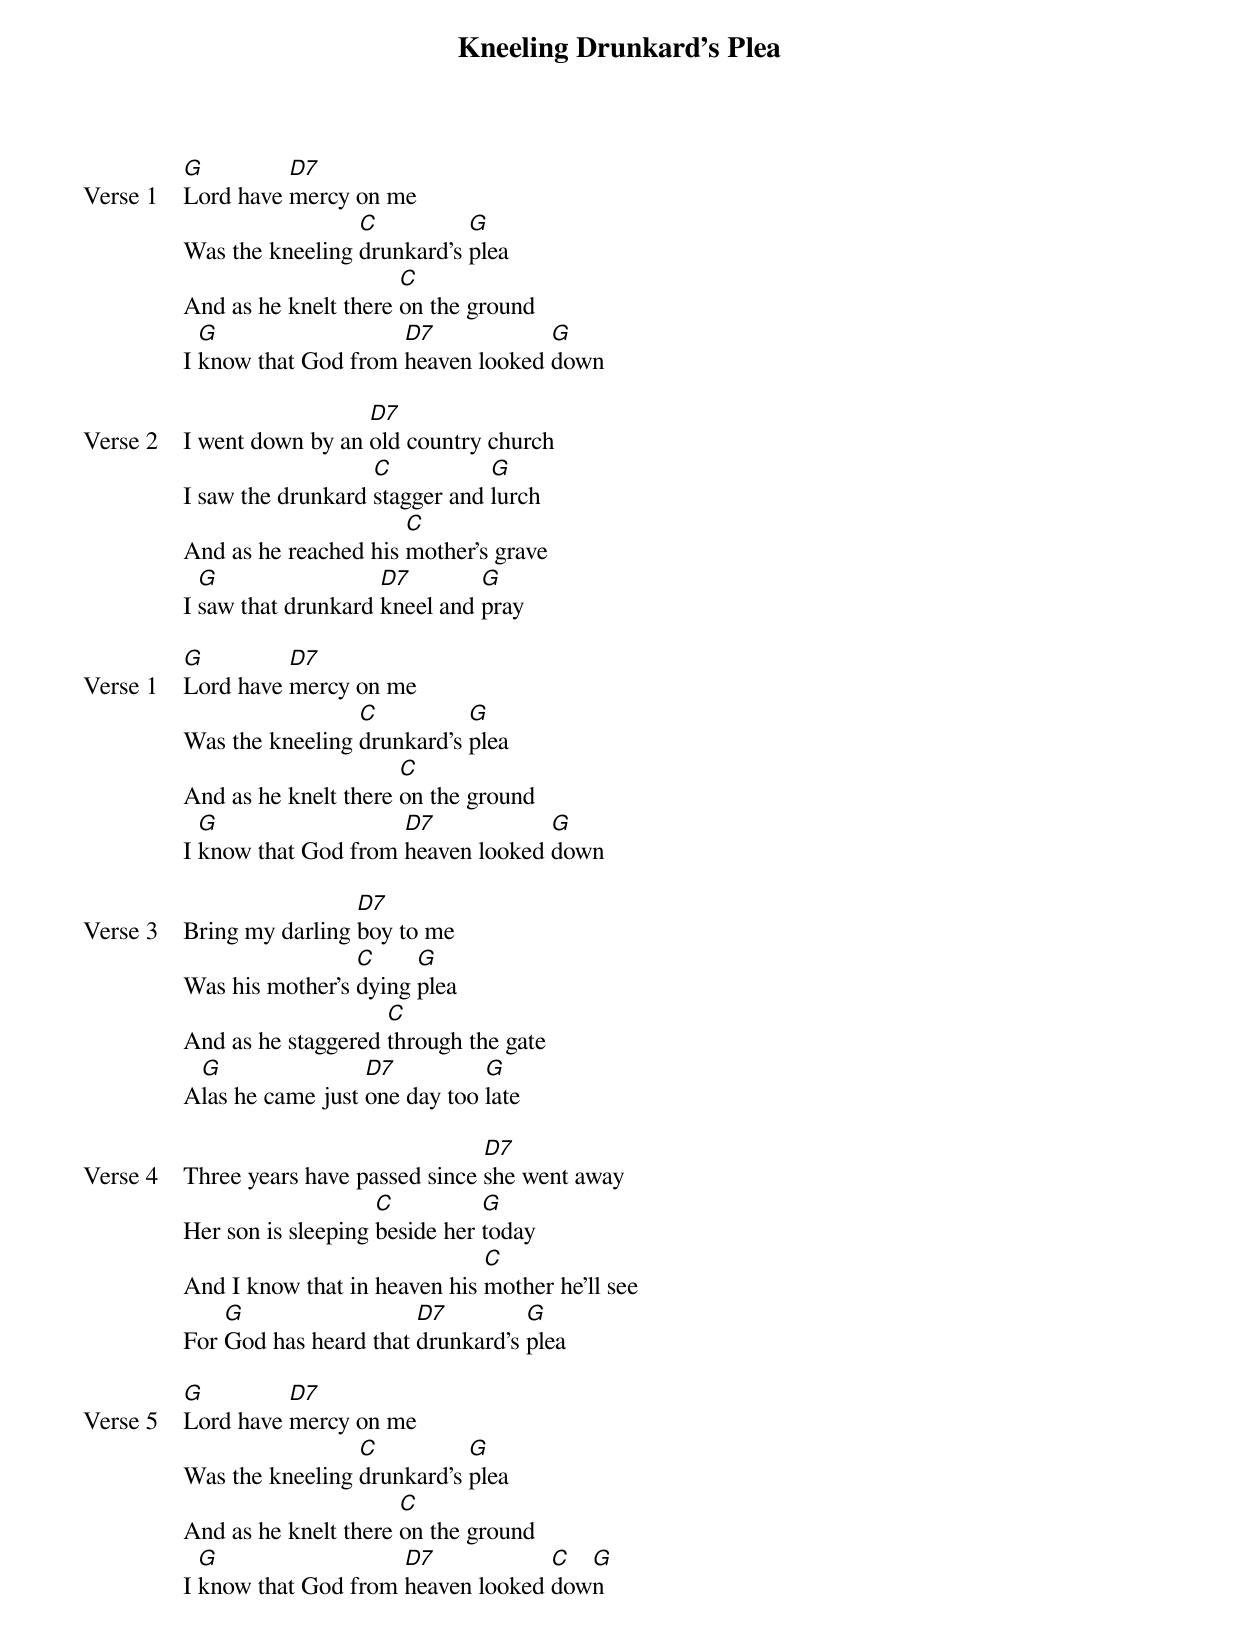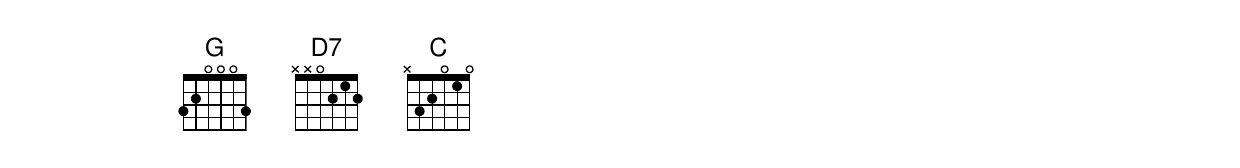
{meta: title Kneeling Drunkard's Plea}
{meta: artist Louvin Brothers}
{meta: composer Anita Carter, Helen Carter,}
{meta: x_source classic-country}
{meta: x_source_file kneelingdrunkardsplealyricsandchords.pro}
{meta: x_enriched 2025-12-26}

{start_of_verse: Verse 1}
[G]Lord have [D7]mercy on me
Was the kneeling [C]drunkard's [G]plea
And as he knelt there [C]on the ground
I [G]know that God from [D7]heaven looked [G]down
{end_of_verse}

{start_of_verse: Verse 2}
I went down by an [D7]old country church
I saw the drunkard [C]stagger and [G]lurch
And as he reached his [C]mother's grave
I [G]saw that drunkard [D7]kneel and [G]pray
{end_of_verse}

{start_of_verse: Verse 1}
[G]Lord have [D7]mercy on me
Was the kneeling [C]drunkard's [G]plea
And as he knelt there [C]on the ground
I [G]know that God from [D7]heaven looked [G]down
{end_of_verse}

{start_of_verse: Verse 3}
Bring my darling [D7]boy to me
Was his mother's [C]dying [G]plea
And as he staggered [C]through the gate
A[G]las he came just [D7]one day too [G]late
{end_of_verse}

{start_of_verse: Verse 4}
Three years have passed since [D7]she went away
Her son is sleeping [C]beside her [G]today
And I know that in heaven his [C]mother he'll see
For [G]God has heard that [D7]drunkard's [G]plea
{end_of_verse}

{start_of_verse: Verse 5}
[G]Lord have [D7]mercy on me
Was the kneeling [C]drunkard's [G]plea
And as he knelt there [C]on the ground
I [G]know that God from [D7]heaven looked [C]dow[G]n
{end_of_verse}
